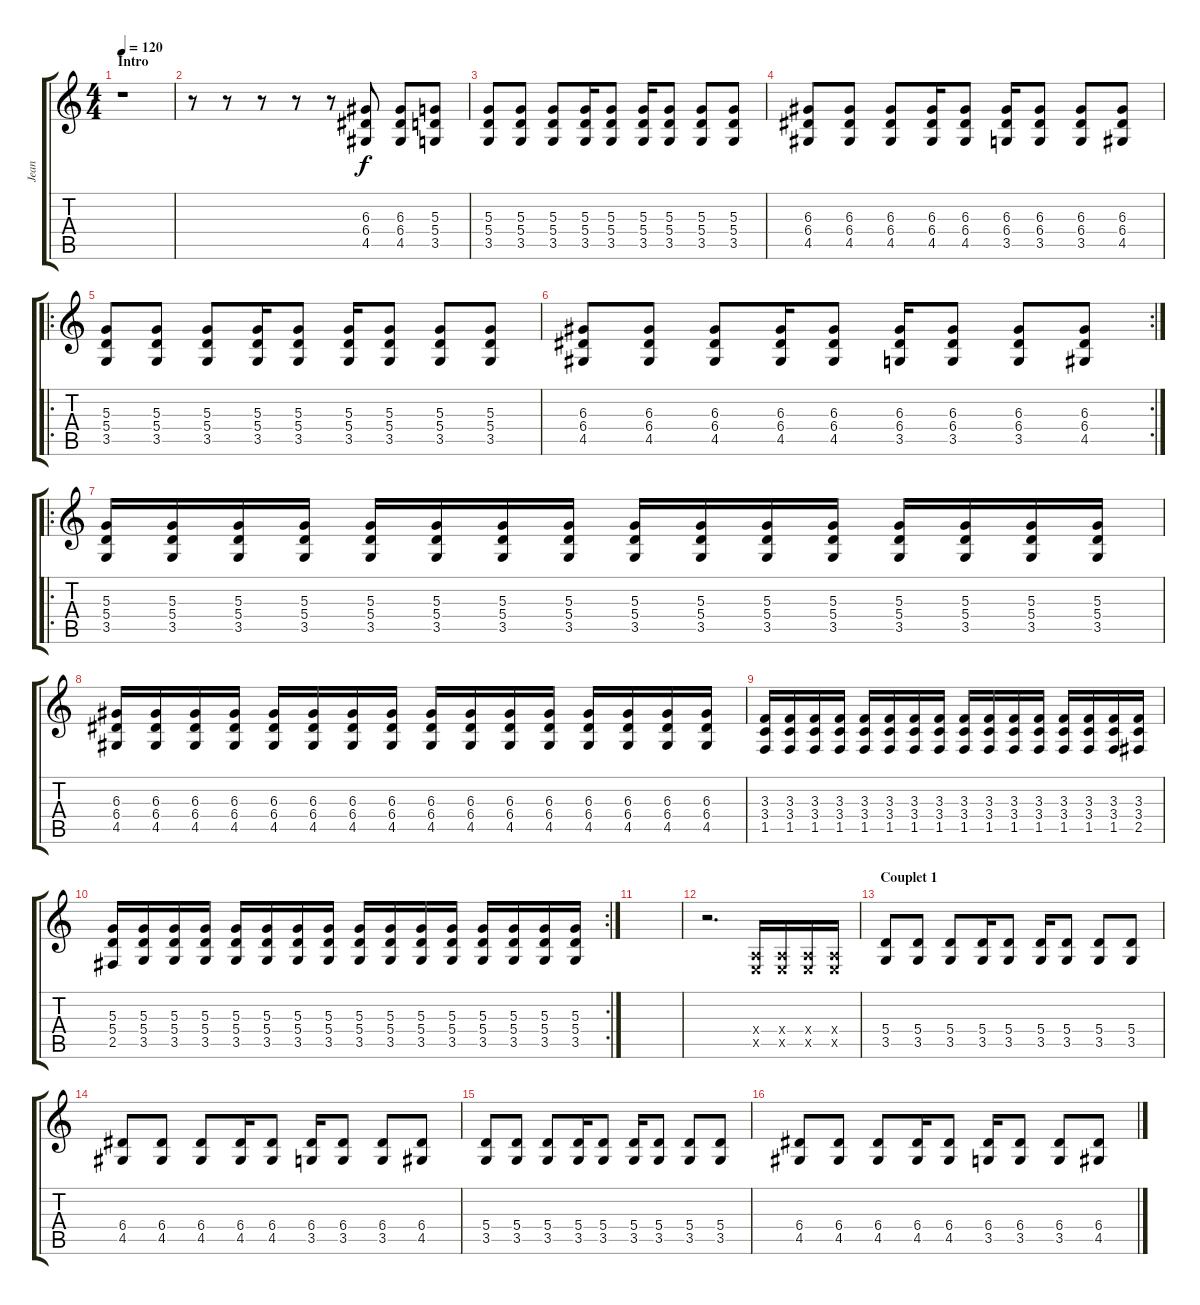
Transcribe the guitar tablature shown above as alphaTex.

\track ("Jean" "Jean") {instrument electricguitarclean}
\staff {score tabs}
\tuning (B3 Gb3 D3 A2 E2 B1) {hide}
\ts (4 4)
\section ("" "Intro")
\tempo 120
\clef g2
\ks c
r.1{dy f instrument electricguitarclean} |
r.8 r.8 r.8 r.8 r.8 (6.3 6.4 4.5).8 (6.3 6.4 4.5).8 (5.3 5.4 3.5).8 |
(5.3 5.4 3.5).8 (5.3 5.4 3.5).8 (5.3 5.4 3.5).8 (5.3 5.4 3.5).16 (5.3 5.4 3.5).8 (5.3 5.4 3.5).16 (5.3 5.4 3.5).8 (5.3 5.4 3.5).8 (5.3 5.4 3.5).8 |
(6.3 6.4 4.5).8 (6.3 6.4 4.5).8 (6.3 6.4 4.5).8 (6.3 6.4 4.5).16 (6.3 6.4 4.5).8 (6.3 6.4 3.5).16 (6.3 6.4 3.5).8 (6.3 6.4 3.5).8 (6.3 6.4 4.5).8 |
\ro
(5.3 5.4 3.5).8 (5.3 5.4 3.5).8 (5.3 5.4 3.5).8 (5.3 5.4 3.5).16 (5.3 5.4 3.5).8 (5.3 5.4 3.5).16 (5.3 5.4 3.5).8 (5.3 5.4 3.5).8 (5.3 5.4 3.5).8 |
\rc 2
(6.3 6.4 4.5).8 (6.3 6.4 4.5).8 (6.3 6.4 4.5).8 (6.3 6.4 4.5).16 (6.3 6.4 4.5).8 (6.3 6.4 3.5).16 (6.3 6.4 3.5).8 (6.3 6.4 3.5).8 (6.3 6.4 4.5).8 |
\ro
(5.3 5.4 3.5).16{instrument distortionguitar} (5.3 5.4 3.5).16 (5.3 5.4 3.5).16 (5.3 5.4 3.5).16 (5.3 5.4 3.5).16 (5.3 5.4 3.5).16 (5.3 5.4 3.5).16 (5.3 5.4 3.5).16 (5.3 5.4 3.5).16 (5.3 5.4 3.5).16 (5.3 5.4 3.5).16 (5.3 5.4 3.5).16 (5.3 5.4 3.5).16 (5.3 5.4 3.5).16 (5.3 5.4 3.5).16 (5.3 5.4 3.5).16 |
(6.3 6.4 4.5).16 (6.3 6.4 4.5).16 (6.3 6.4 4.5).16 (6.3 6.4 4.5).16 (6.3 6.4 4.5).16 (6.3 6.4 4.5).16 (6.3 6.4 4.5).16 (6.3 6.4 4.5).16 (6.3 6.4 4.5).16 (6.3 6.4 4.5).16 (6.3 6.4 4.5).16 (6.3 6.4 4.5).16 (6.3 6.4 4.5).16 (6.3 6.4 4.5).16 (6.3 6.4 4.5).16 (6.3 6.4 4.5).16 |
(3.3 3.4 1.5).16 (3.3 3.4 1.5).16 (3.3 3.4 1.5).16 (3.3 3.4 1.5).16 (3.3 3.4 1.5).16 (3.3 3.4 1.5).16 (3.3 3.4 1.5).16 (3.3 3.4 1.5).16 (3.3 3.4 1.5).16 (3.3 3.4 1.5).16 (3.3 3.4 1.5).16 (3.3 3.4 1.5).16 (3.3 3.4 1.5).16 (3.3 3.4 1.5).16 (3.3 3.4 1.5).16 (3.3 3.4 2.5).16 |
\rc 2
(5.3 5.4 2.5).16 (5.3 5.4 3.5).16 (5.3 5.4 3.5).16 (5.3 5.4 3.5).16 (5.3 5.4 3.5).16 (5.3 5.4 3.5).16 (5.3 5.4 3.5).16 (5.3 5.4 3.5).16 (5.3 5.4 3.5).16 (5.3 5.4 3.5).16 (5.3 5.4 3.5).16 (5.3 5.4 3.5).16 (5.3 5.4 3.5).16 (5.3 5.4 3.5).16 (5.3 5.4 3.5).16 (5.3 5.4 3.5).16 |
|
r.2{d} (0.4{x} 0.5{x}).16 (0.4{x} 0.5{x}).16 (0.4{x} 0.5{x}).16 (0.4{x} 0.5{x}).16 |
\section ("" "Couplet 1")
(5.4 3.5).8 (5.4 3.5).8 (5.4 3.5).8 (5.4 3.5).16 (5.4 3.5).8 (5.4 3.5).16 (5.4 3.5).8 (5.4 3.5).8 (5.4 3.5).8 |
(6.4 4.5).8 (6.4 4.5).8 (6.4 4.5).8 (6.4 4.5).16 (6.4 4.5).8 (6.4 3.5).16 (6.4 3.5).8 (6.4 3.5).8 (6.4 4.5).8 |
(5.4 3.5).8 (5.4 3.5).8 (5.4 3.5).8 (5.4 3.5).16 (5.4 3.5).8 (5.4 3.5).16 (5.4 3.5).8 (5.4 3.5).8 (5.4 3.5).8 |
(6.4 4.5).8 (6.4 4.5).8 (6.4 4.5).8 (6.4 4.5).16 (6.4 4.5).8 (6.4 3.5).16 (6.4 3.5).8 (6.4 3.5).8 (6.4 4.5).8
